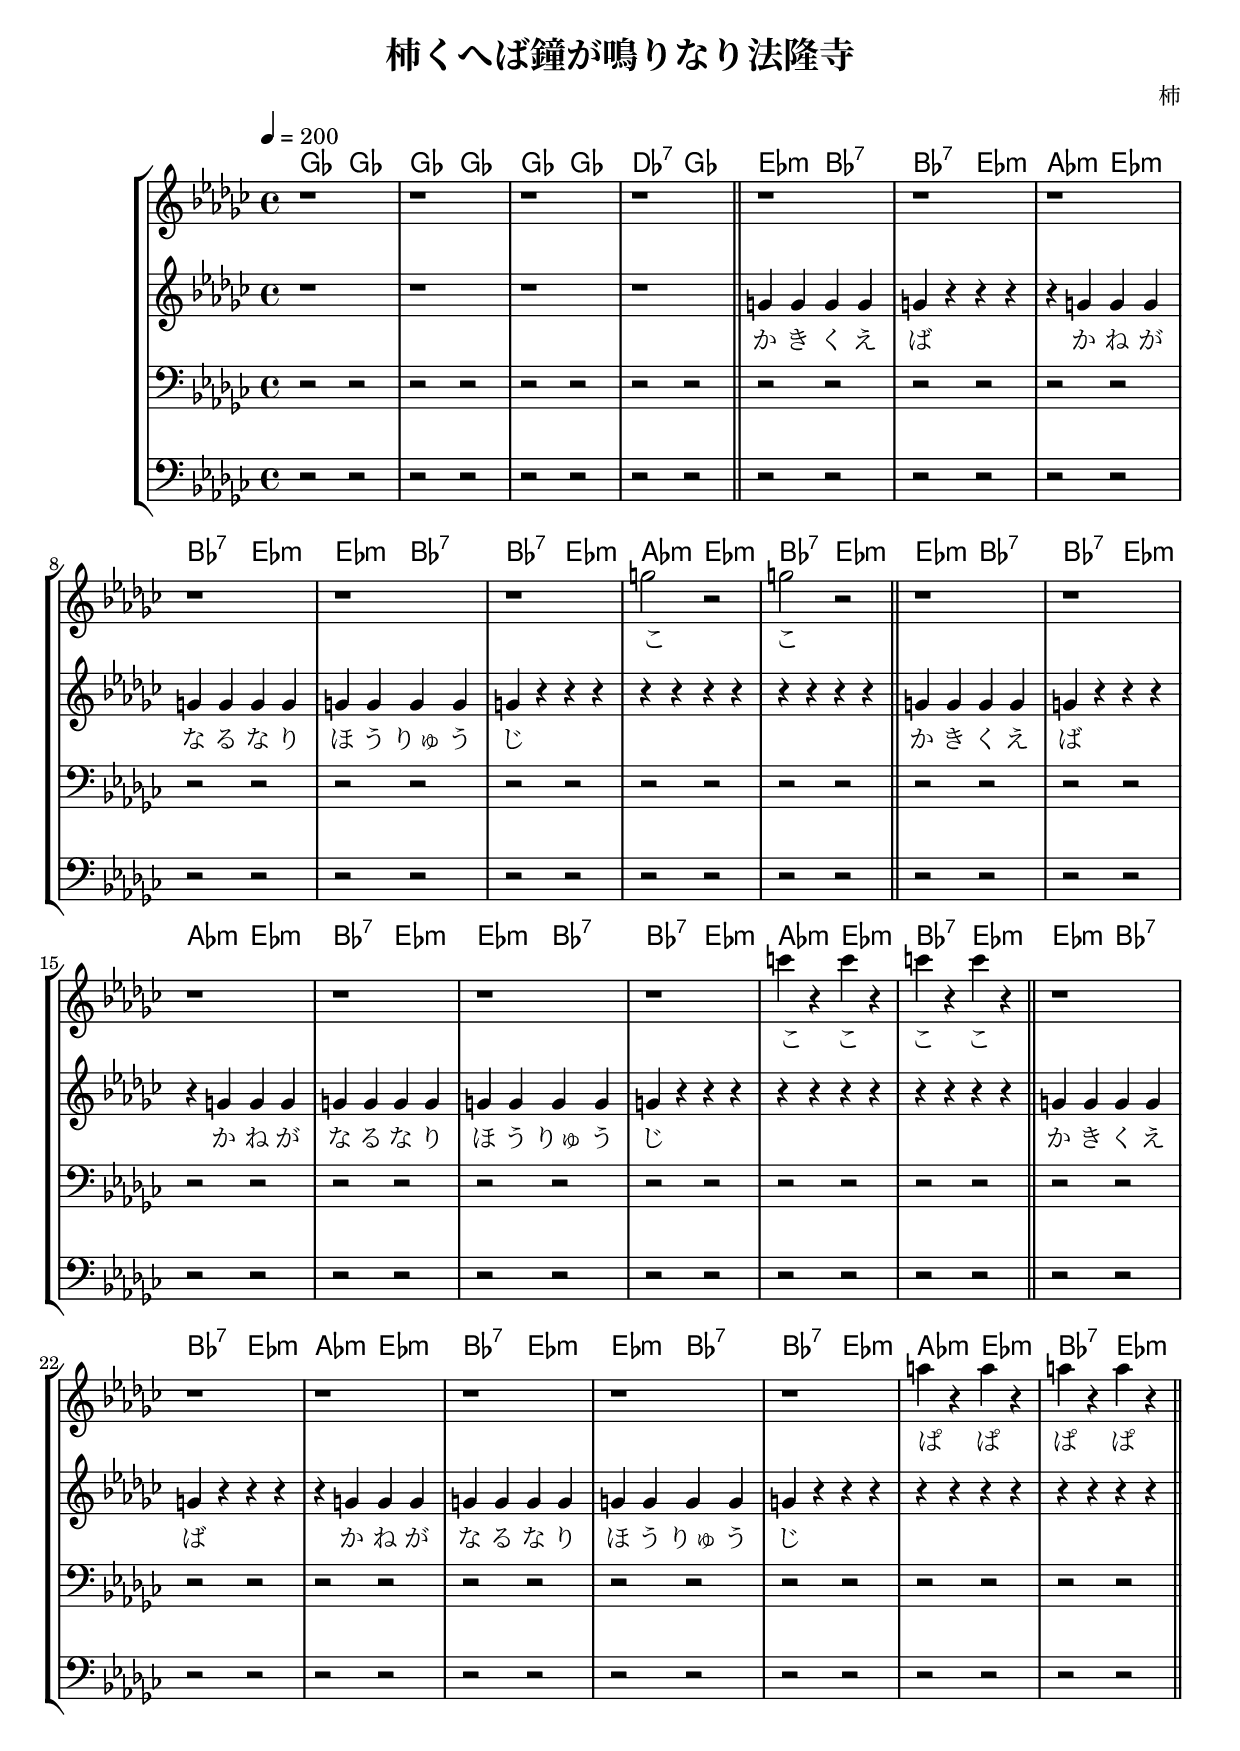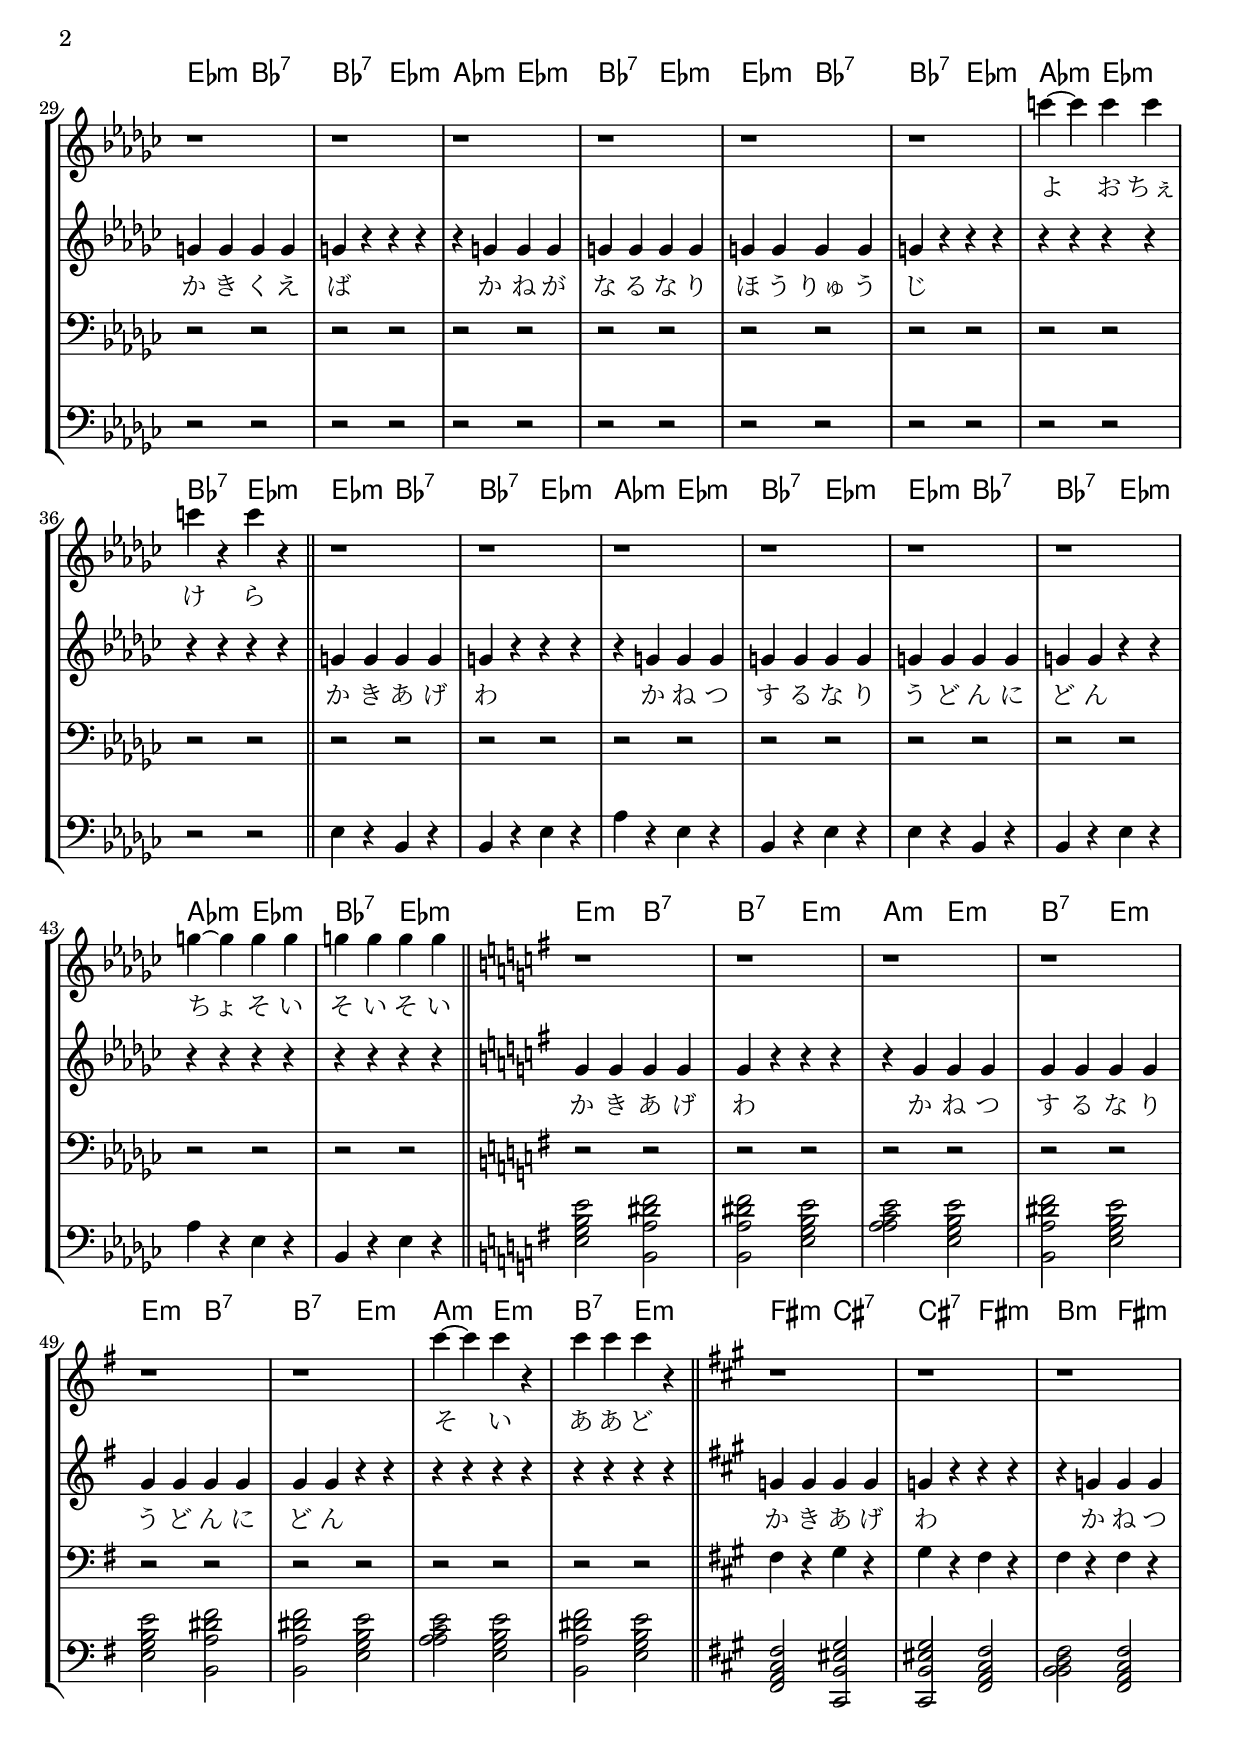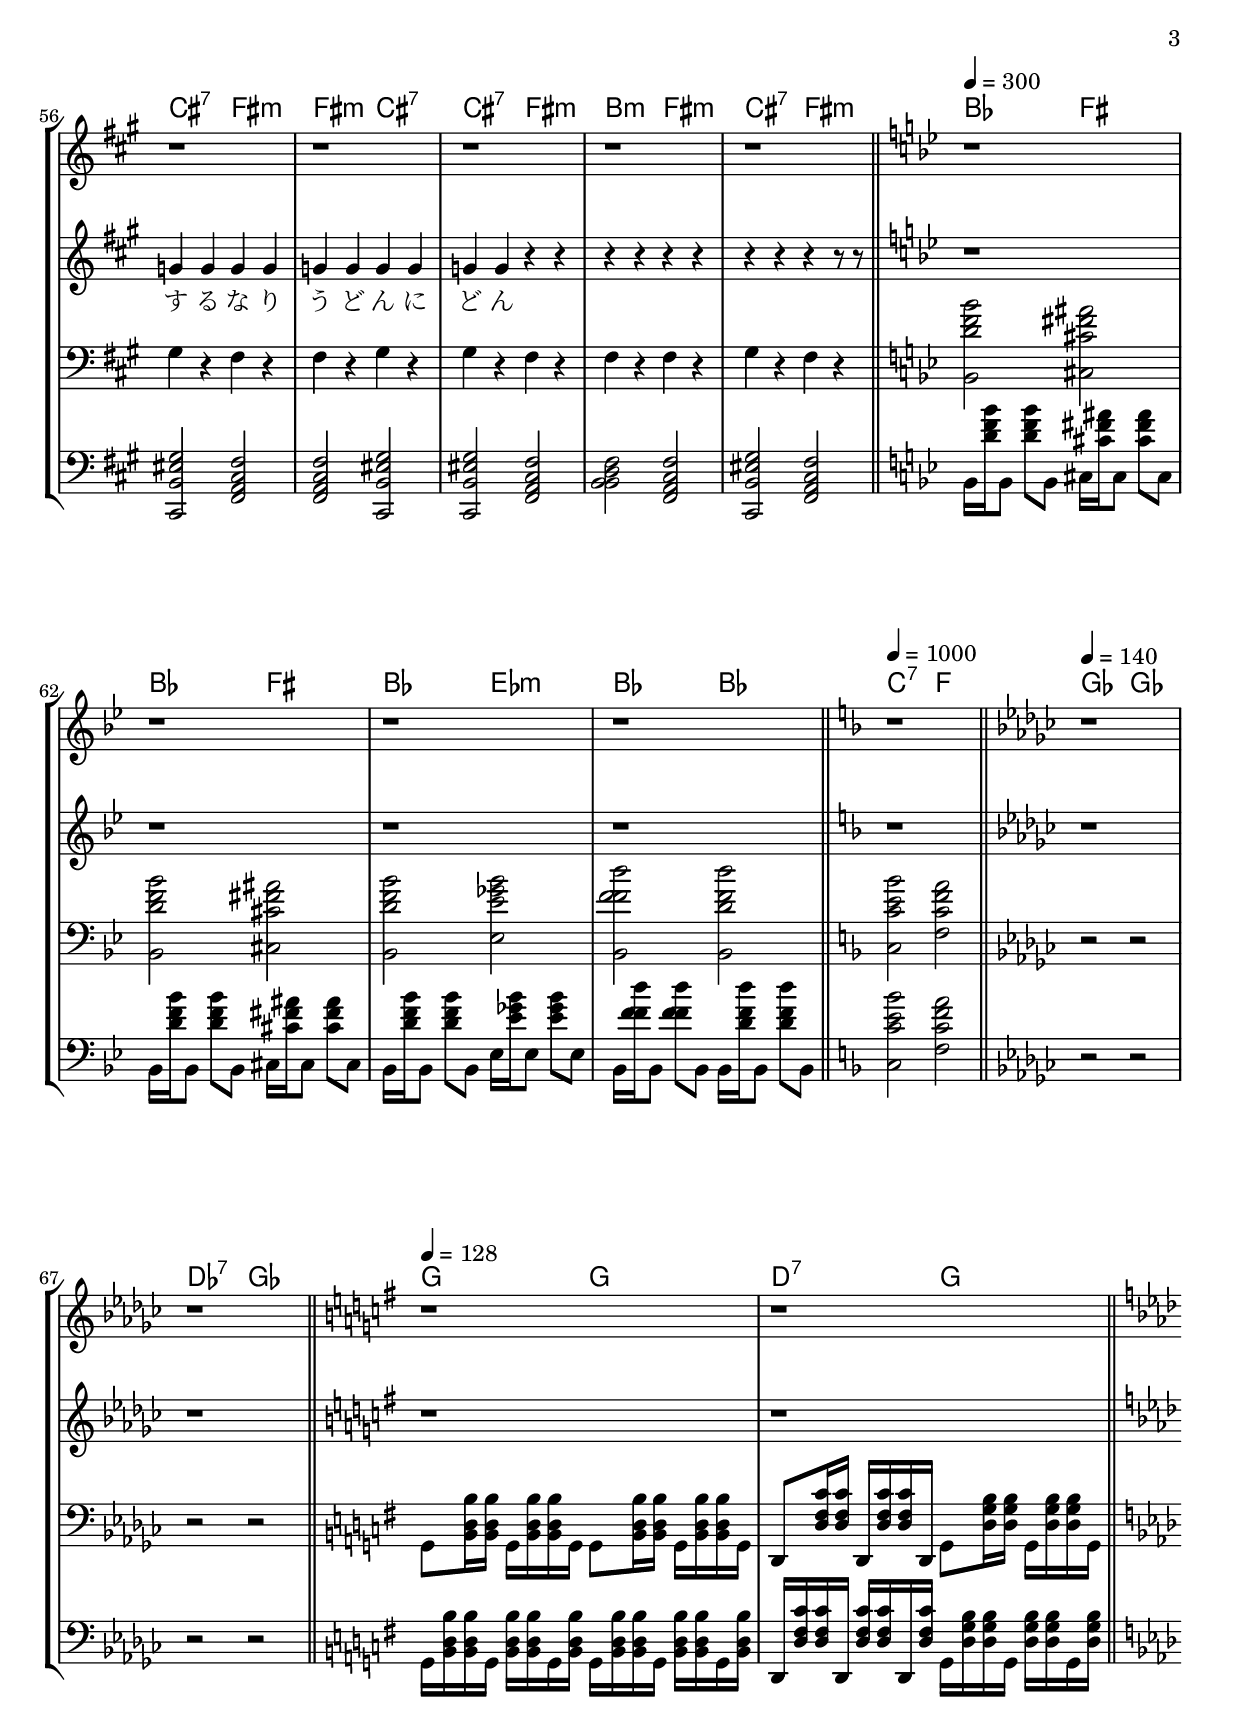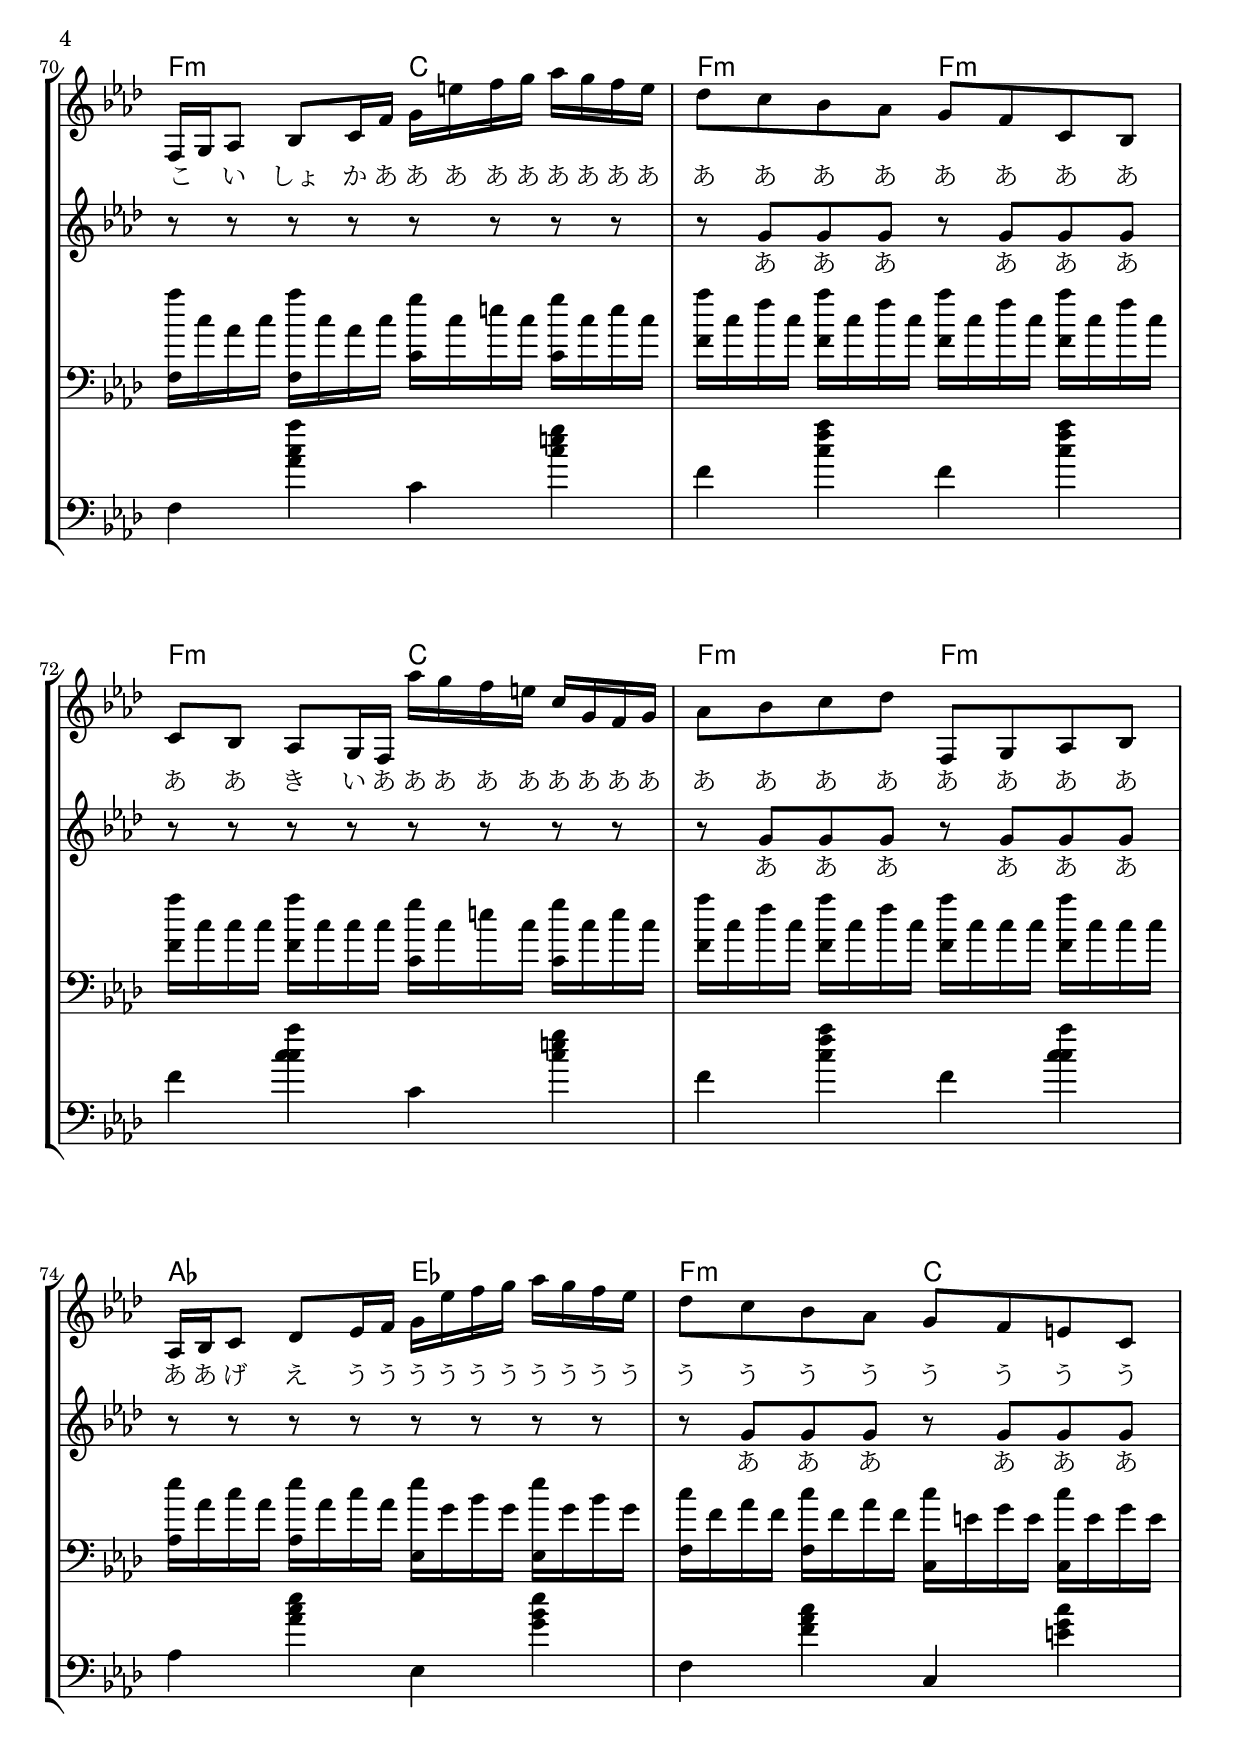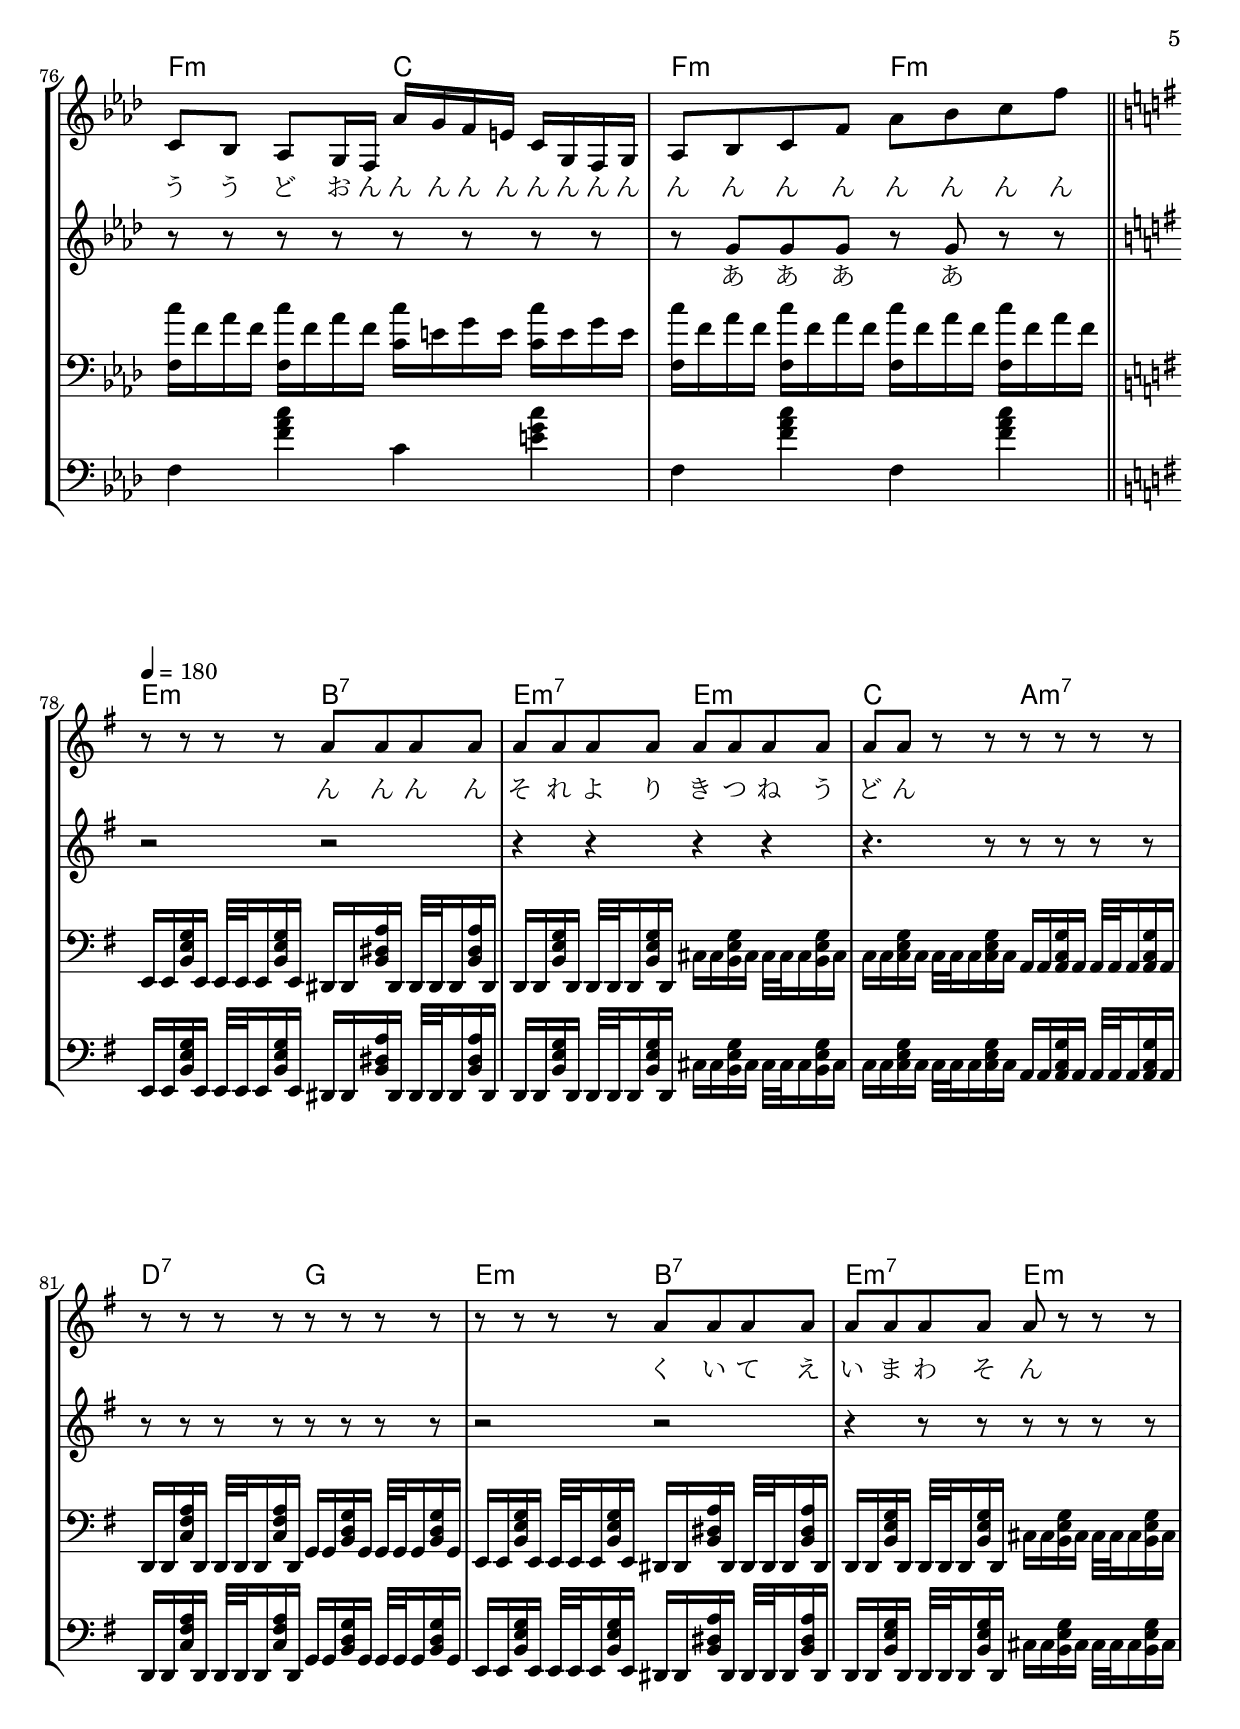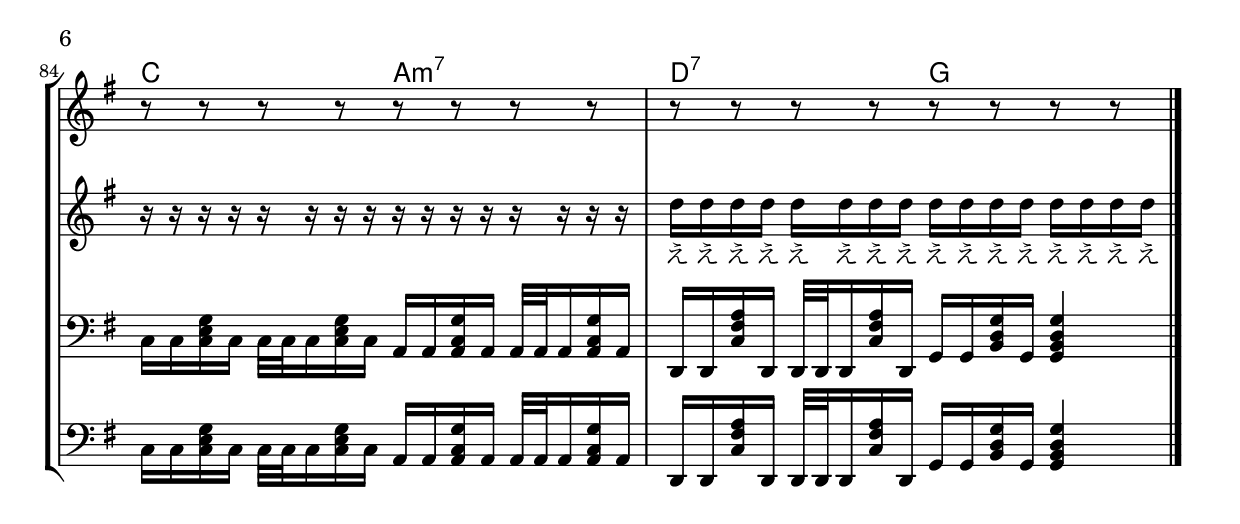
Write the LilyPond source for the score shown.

\version "2.12.1"

\header {
	title = \markup {柿くへば鐘が鳴りなり法隆寺}
	composer = \markup \center-column {柿}
}

harmony = \chordmode {
	ges2 ges ges ges ges ges des:7 ges 

	es:m bes:7 bes:7 es:m as:m es:m bes:7 es:m es:m bes:7 bes:7 es:m as:m es:m bes:7 es:m 

	es:m bes:7 bes:7 es:m as:m es:m bes:7 es:m es:m bes:7 bes:7 es:m as:m es:m bes:7 es:m 

	es:m bes:7 bes:7 es:m as:m es:m bes:7 es:m es:m bes:7 bes:7 es:m as:m es:m bes:7 es:m 

	es:m bes:7 bes:7 es:m as:m es:m bes:7 es:m es:m bes:7 bes:7 es:m as:m es:m bes:7 es:m 

	es:m bes:7 bes:7 es:m as:m es:m bes:7 es:m es:m bes:7 bes:7 es:m as:m es:m bes:7 es:m 

	e:m b:7 b:7 e:m a:m e:m b:7 e:m e:m b:7 b:7 e:m a:m e:m b:7 e:m 

	fis:m cis:7 cis:7 fis:m b:m fis:m cis:7 fis:m fis:m cis:7 cis:7 fis:m b:m fis:m cis:7 fis:m 

	bes fis bes fis bes es:m bes bes 

	c:7 f 

	ges ges des:7 ges 

	g g d:7 g 

	f:m c f:m f:m f:m c f:m f:m as es f:m c f:m c f:m f:m 

	e:m b:7 e:min7 e:m c a:min7 d:7 g e:m b:7 e:min7 e:m c a:min7 d:7 g 
}

melody = {
	\key ges \major
	\tempo 4 = 200
	r1 | r1 | r1 | r1   
	\set Staff.midiInstrument = #"Tubular Bells"
	r1~ 
	r1 
	 r1~ 
	r1 
	 r1~ 
	r1 
	 g''2  r2 
	g''2  r2
	\set Staff.midiInstrument = #"Tubular Bells"
	r1~ 
	r1 
	 r1~ 
	r1 
	 r1~ 
	r1 
	 c'''4  r4  c'''4  r4 
	c'''4  r4  c'''4  r4
	\set Staff.midiInstrument = #"mmi0.38"
	r1~ 
	r1 
	 r1~ 
	r1 
	 r1~ 
	r1 
	 a''4  r4  a''4  r4 
	a''4  r4  a''4  r4
	\set Staff.midiInstrument = #"mmi0.38"
	r1~ 
	r1 
	 r1~ 
	r1 
	 r1~ 
	r1 
	 c'''4  c'''4  c'''4  c'''4 
	c'''4  r4  c'''4  r4
	\set Staff.midiInstrument = #"mmi0.34"
	r1~ 
	r1 
	 r1~ 
	r1 
	 r1~ 
	r1 
	 g''4  g''4  g''4  g''4 
	g''4  g''4  g''4  g''4
	\set Staff.midiInstrument = #"mmi0.34"
		\key g \major
r1~ 
	r1 
	 r1~ 
	r1 
	 r1~ 
	r1 
	 c'''4  c'''4  c'''4  r4 
	c'''4  c'''4  c'''4  r4
	\set Staff.midiInstrument = #"Taiko Drum"
		\key a \major
r1~ 
	r1 
	 r1~ 
	r1 
	 r1~ 
	r1 
	 r1
	r1 	\key bes \major
	\tempo 4 = 300
	r1 | r1 | r1 | r1   
	\key f \major
	\tempo 4 = 1000
	r1   
	\key ges \major
	\tempo 4 = 140
	r1 | r1   
	\key g \major
	\tempo 4 = 128
	r1 | r1   
	\set Staff.midiInstrument = #"fss0.35"
		\key as \major
f16  g16  as8  bes8  c'16  f'16  g'16  e''16  f''16  g''16  as''16  g''16  f''16  e''16 
	des''8  c''8  bes'8  as'8  g'8  f'8  c'8  bes8 
	c'8  bes8  as8  g16  f16  as''16  g''16  f''16  e''16  c''16  g'16  f'16  g'16 
	as'8  bes'8  c''8  des''8  f8  g8  as8  bes8 
	as16  bes16  c'8  des'8  es'16  f'16  g'16  es''16  f''16  g''16  as''16  g''16  f''16  es''16 
	des''8  c''8  bes'8  as'8  g'8  f'8  e'8  c'8 
	c'8  bes8  as8  g16  f16  as'16  g'16  f'16  e'16  c'16  g16  f16  g16 
	as8  bes8  c'8  f'8  as'8  bes'8  c''8  f''8
	\set Staff.midiInstrument = #"mmi0.48"
		\key g \major
	\tempo 4 = 180
r8  r8  r8  r8  a'8  a'8  a'8  a'8 
	a'8  a'8  a'8  a'8  a'8  a'8  a'8  a'8 
	a'8  a'8  r8  r8  r8  r8  r8  r8 
	r8  r8  r8  r8  r8  r8  r8  r8 
	r8  r8  r8  r8  a'8  a'8  a'8  a'8 
	a'8  a'8  a'8  a'8  a'8  r8  r8  r8 
	r8  r8  r8  r8  r8  r8  r8  r8 
	r8  r8  r8  r8  r8  r8  r8  r8
	\bar "|."
}

words = \lyricmode {
	
	こ  こ  
	こ  こ  こ  こ  
	ぱ  ぱ  ぱ  ぱ  
	よ  お  ちぇ  け  ら  ちょ  
	そ  い  そ  い  そ  い  そ  い  
	あ  あ  ど  こ  い  しょ  
	
	
	
	
	
	か  あ  あ  あ  あ  あ  あ  あ  あ  あ  あ  あ  あ  あ  あ  あ  あ  あ  あ  あ  き  い  あ  あ  あ  あ  あ  あ  あ  あ  あ  あ  あ  あ  あ  あ  あ  あ  あ  あ  あ  げ  え  う  う  う  う  う  う  う  う  う  う  う  う  う  う  う  う  う  う  う  う  ど  お  ん  ん  ん  ん  ん  ん  ん  ん  ん  ん  ん  ん  ん  ん  ん  ん  ん  ん  ん  ん  ん  
	そ  れ  よ  り  き  つ  ね  う  ど  ん  く  い  て  え  い  ま  わ  そ  ん  な  き  も  ち  
}

secondmelody = {
	\key ges \major
	\tempo 4 = 200
	r1 | r1 | r1 | r1   
	\set Staff.midiInstrument = #"mmi0.48"
	g'4  g'4  g'4  g'4 
	g'4  r4  r4  r4 
	r4  g'4  g'4  g'4 
	g'4  g'4  g'4  g'4 
	g'4  g'4  g'4  g'4 
	g'4  r4  r4  r4 
	r4  r4  r4  r4 
	r4  r4  r4  r4
	\set Staff.midiInstrument = #"mmi0.34"
	g'4  g'4  g'4  g'4 
	g'4  r4  r4  r4 
	r4  g'4  g'4  g'4 
	g'4  g'4  g'4  g'4 
	g'4  g'4  g'4  g'4 
	g'4  r4  r4  r4 
	r4  r4  r4  r4 
	r4  r4  r4  r4
	\set Staff.midiInstrument = #"fss0.42"
	g'4  g'4  g'4  g'4 
	g'4  r4  r4  r4 
	r4  g'4  g'4  g'4 
	g'4  g'4  g'4  g'4 
	g'4  g'4  g'4  g'4 
	g'4  r4  r4  r4 
	r4  r4  r4  r4 
	r4  r4  r4  r4
	\set Staff.midiInstrument = #"fss0.23"
	g'4  g'4  g'4  g'4 
	g'4  r4  r4  r4 
	r4  g'4  g'4  g'4 
	g'4  g'4  g'4  g'4 
	g'4  g'4  g'4  g'4 
	g'4  r4  r4  r4 
	r4  r4  r4  r4 
	r4  r4  r4  r4
	\set Staff.midiInstrument = #"mmi0.48"
	g'4  g'4  g'4  g'4 
	g'4  r4  r4  r4 
	r4  g'4  g'4  g'4 
	g'4  g'4  g'4  g'4 
	g'4  g'4  g'4  g'4 
	g'4  g'4  r4  r4 
	r4  r4  r4  r4 
	r4  r4  r4  r4
	\set Staff.midiInstrument = #"mmi0.34"
		\key g \major
g'4  g'4  g'4  g'4 
	g'4  r4  r4  r4 
	r4  g'4  g'4  g'4 
	g'4  g'4  g'4  g'4 
	g'4  g'4  g'4  g'4 
	g'4  g'4  r4  r4 
	r4  r4  r4  r4 
	r4  r4  r4  r4
	\set Staff.midiInstrument = #"fss0.32"
		\key a \major
g'4  g'4  g'4  g'4 
	g'4  r4  r4  r4 
	r4  g'4  g'4  g'4 
	g'4  g'4  g'4  g'4 
	g'4  g'4  g'4  g'4 
	g'4  g'4  r4  r4 
	r4  r4  r4  r4 
	r4  r4  r4  r8  	r8 	\key bes \major
	\tempo 4 = 300
	r1 | r1 | r1 | r1   
	\key f \major
	\tempo 4 = 1000
	r1   
	\key ges \major
	\tempo 4 = 140
	r1 | r1   
	\key g \major
	\tempo 4 = 128
	r1 | r1   
	\set Staff.midiInstrument = #"Timpani"
		\key as \major
r8  r8  r8  r8  r8  r8  r8  r8 
	r8  g'8  g'8  g'8  r8  g'8  g'8  g'8 
	r8  r8  r8  r8  r8  r8  r8  r8 
	r8  g'8  g'8  g'8  r8  g'8  g'8  g'8 
	r8  r8  r8  r8  r8  r8  r8  r8 
	r8  g'8  g'8  g'8  r8  g'8  g'8  g'8 
	r8  r8  r8  r8  r8  r8  r8  r8 
	r8  g'8  g'8  g'8  r8  g'8  r8  r8
	\set Staff.midiInstrument = #"Music box"
		\key g \major
	\tempo 4 = 180
r2  r2 
	r4  r4  r4  r4 
	r4.  r8  r8  r8  r8  r8 
	r8  r8  r8  r8  r8  r8  r8  r8 
	r2  r2 
	r4  r8  r8  r8  r8  r8  r8 
	r16  r16  r16  r16  r16  r16  r16  r16  r16  r16  r16  r16  r16  r16  r16  r16 
	d''16  d''16  d''16  d''16  d''16  d''16  d''16  d''16  d''16  d''16  d''16  d''16  d''16  d''16  d''16  d''16
	\bar "|."
}

secondwords = \lyricmode {
	
	か  き  く  え  ば  か  ね  が  な  る  な  り  ほ  う  りゅ  う  じ  
	か  き  く  え  ば  か  ね  が  な  る  な  り  ほ  う  りゅ  う  じ  
	か  き  く  え  ば  か  ね  が  な  る  な  り  ほ  う  りゅ  う  じ  
	か  き  く  え  ば  か  ね  が  な  る  な  り  ほ  う  りゅ  う  じ  
	か  き  あ  げ  わ  か  ね  つ  す  る  な  り  う  ど  ん  に  ど  ん  
	か  き  あ  げ  わ  か  ね  つ  す  る  な  り  う  ど  ん  に  ど  ん  
	か  き  あ  げ  わ  か  ね  つ  す  る  な  り  う  ど  ん  に  ど  ん  
	
	
	
	
	あ  あ  あ  あ  あ  あ  あ  あ  あ  あ  あ  あ  あ  あ  あ  あ  あ  あ  あ  あ  あ  あ  
	え  え  え  え  え  え  え  え  え  え  え  え  え  え  え  え  
}

tempochange = {
	\tempo 4 = 200
	r1 | r1 | r1 | r1 \bar "||"
	\tempo 4 = 200
	r1 | r1 | r1 | r1 | r1 | r1 | r1 | r1 \bar "||"
	\tempo 4 = 200
	r1 | r1 | r1 | r1 | r1 | r1 | r1 | r1 \bar "||"
	\tempo 4 = 200
	r1 | r1 | r1 | r1 | r1 | r1 | r1 | r1 \bar "||"
	\tempo 4 = 200
	r1 | r1 | r1 | r1 | r1 | r1 | r1 | r1 \bar "||"
	\tempo 4 = 200
	r1 | r1 | r1 | r1 | r1 | r1 | r1 | r1 \bar "||"
	\tempo 4 = 200
	r1 | r1 | r1 | r1 | r1 | r1 | r1 | r1 \bar "||"
	\tempo 4 = 200
	r1 | r1 | r1 | r1 | r1 | r1 | r1 | r1 \bar "||"
	\tempo 4 = 300
	r1 | r1 | r1 | r1 \bar "||"
	\tempo 4 = 1000
	r1 \bar "||"
	\tempo 4 = 140
	r1 | r1 \bar "||"
	\tempo 4 = 128
	r1 | r1 \bar "||"
	\tempo 4 = 128
	r1 | r1 | r1 | r1 | r1 | r1 | r1 | r1 \bar "||"
	\tempo 4 = 180
	r1 | r1 | r1 | r1 | r1 | r1 | r1 | r1 \bar "|."
}

mainacc = {
	\clef bass
	\set Staff.midiInstrument = #"Pad 6 (metallic)"
	\key ges \major
	\tempo 4 = 200
	r2
	r2
	r2
	r2
	r2
	r2
	r2
	r2
	\bar "||"

	\set Staff.midiInstrument = #"Pad 6 (metallic)"
	r2
	r2
	r2
	r2
	r2
	r2
	r2
	r2
	r2
	r2
	r2
	r2
	r2
	r2
	r2
	r2
	\bar "||"

	\set Staff.midiInstrument = #"Pad 6 (metallic)"
	r2
	r2
	r2
	r2
	r2
	r2
	r2
	r2
	r2
	r2
	r2
	r2
	r2
	r2
	r2
	r2
	\bar "||"

	\set Staff.midiInstrument = #"Pad 6 (metallic)"
	r2
	r2
	r2
	r2
	r2
	r2
	r2
	r2
	r2
	r2
	r2
	r2
	r2
	r2
	r2
	r2
	\bar "||"

	\set Staff.midiInstrument = #"Pad 6 (metallic)"
	r2
	r2
	r2
	r2
	r2
	r2
	r2
	r2
	r2
	r2
	r2
	r2
	r2
	r2
	r2
	r2
	\bar "||"

	\set Staff.midiInstrument = #"Pad 6 (metallic)"
	r2
	r2
	r2
	r2
	r2
	r2
	r2
	r2
	r2
	r2
	r2
	r2
	r2
	r2
	r2
	r2
	\bar "||"

	\set Staff.midiInstrument = #"Pad 6 (metallic)"
	\key g \major
	r2
	r2
	r2
	r2
	r2
	r2
	r2
	r2
	r2
	r2
	r2
	r2
	r2
	r2
	r2
	r2
	\bar "||"

	\set Staff.midiInstrument = #"Woodblock"
	\key a \major
	fis4 r4
	gis4 r4
	gis4 r4
	fis4 r4
	fis4 r4
	fis4 r4
	gis4 r4
	fis4 r4
	fis4 r4
	gis4 r4
	gis4 r4
	fis4 r4
	fis4 r4
	fis4 r4
	gis4 r4
	fis4 r4
	\bar "||"

	\set Staff.midiInstrument = #"Orchestra Hit"
	\key bes \major
	\tempo 4 = 300
	<bes, d' f' bes'>2
	<cis cis' fis' ais'>2
	<bes, d' f' bes'>2
	<cis cis' fis' ais'>2
	<bes, d' f' bes'>2
	<es es' ges' bes'>2
	<bes, f' f' d''>2
	<bes, d' f' d''>2
	\bar "||"

	\set Staff.midiInstrument = #"Synthstrings 2"
	\key f \major
	\tempo 4 = 1000
	<c c' e' bes'>2
	<f c' f' a'>2
	\bar "||"

	\set Staff.midiInstrument = #"Acoustic grand"
	\key ges \major
	\tempo 4 = 140
	r2
	r2
	r2
	r2
	\bar "||"

	\set Staff.midiInstrument = #"Pad 6 (metallic)"
	\key g \major
	\tempo 4 = 128
	g,8 <b, d b>16 <b, d b>16   g,16 <b, d b>16 <b, d b>16 g,16
	g,8 <b, d b>16 <b, d b>16   g,16 <b, d b>16 <b, d b>16 g,16
	d,8 <d fis c'>16 <d fis c'>16   d,16 <d fis c'>16 <d fis c'>16 d,16
	g,8 <d g b>16 <d g b>16   g,16 <d g b>16 <d g b>16 g,16
	\bar "||"

	\set Staff.midiInstrument = #"Shakuhachi"
	\key as \major
	<f as''>16 c'' as' c'' <f as''> c'' as' c''
	<c' g''>16 c'' e'' c'' <c' g''> c'' e'' c''
	<f' as''>16 c'' f'' c'' <f' as''> c'' f'' c''
	<f' as''>16 c'' f'' c'' <f' as''> c'' f'' c''
	<f' as''>16 c'' c'' c'' <f' as''> c'' c'' c''
	<c' g''>16 c'' e'' c'' <c' g''> c'' e'' c''
	<f' as''>16 c'' f'' c'' <f' as''> c'' f'' c''
	<f' as''>16 c'' c'' c'' <f' as''> c'' c'' c''
	<as es''>16 as' c'' as' <as es''> as' c'' as'
	<es es''>16 g' bes' g' <es es''> g' bes' g'
	<f c''>16 f' as' f' <f c''> f' as' f'
	<c c''>16 e' g' e' <c c''> e' g' e'
	<f c''>16 f' as' f' <f c''> f' as' f'
	<c' c''>16 e' g' e' <c' c''> e' g' e'
	<f c''>16 f' as' f' <f c''> f' as' f'
	<f c''>16 f' as' f' <f c''> f' as' f'
	\bar "||"

	\set Staff.midiInstrument = #"Electric Bass (finger)"
	\key g \major
	\tempo 4 = 180
	e,16 e,16 <b, e g>16 e,16   e,32 e,32 e,16 <b, e g>16 e,16
	dis,16 dis,16 <b, dis a>16 dis,16   dis,32 dis,32 dis,16 <b, dis a>16 dis,16
	d,16 d,16 <b, e g>16 d,16   d,32 d,32 d,16 <b, e g>16 d,16
	cis16 cis16 <b, e g>16 cis16   cis32 cis32 cis16 <b, e g>16 cis16
	c16 c16 <c e g>16 c16   c32 c32 c16 <c e g>16 c16
	a,16 a,16 <a, c g>16 a,16   a,32 a,32 a,16 <a, c g>16 a,16
	d,16 d,16 <c fis a>16 d,16   d,32 d,32 d,16 <c fis a>16 d,16
	g,16 g,16 <b, d g>16 g,16   g,32 g,32 g,16 <b, d g>16 g,16
	e,16 e,16 <b, e g>16 e,16   e,32 e,32 e,16 <b, e g>16 e,16
	dis,16 dis,16 <b, dis a>16 dis,16   dis,32 dis,32 dis,16 <b, dis a>16 dis,16
	d,16 d,16 <b, e g>16 d,16   d,32 d,32 d,16 <b, e g>16 d,16
	cis16 cis16 <b, e g>16 cis16   cis32 cis32 cis16 <b, e g>16 cis16
	c16 c16 <c e g>16 c16   c32 c32 c16 <c e g>16 c16
	a,16 a,16 <a, c g>16 a,16   a,32 a,32 a,16 <a, c g>16 a,16
	d,16 d,16 <c fis a>16 d,16   d,32 d,32 d,16 <c fis a>16 d,16
	g,16 g,16 <b, d g>16 g,16 <g, b, d g>4
	\bar "|."
}

subacc = {
	\clef bass
	\set Staff.midiInstrument = #"FX 2 (soundtrack)"
	\key ges \major
	\tempo 4 = 200
	r2
	r2
	r2
	r2
	r2
	r2
	r2
	r2
	\bar "||"

	\set Staff.midiInstrument = #"FX 2 (soundtrack)"
	r2
	r2
	r2
	r2
	r2
	r2
	r2
	r2
	r2
	r2
	r2
	r2
	r2
	r2
	r2
	r2
	\bar "||"

	\set Staff.midiInstrument = #"FX 2 (soundtrack)"
	r2
	r2
	r2
	r2
	r2
	r2
	r2
	r2
	r2
	r2
	r2
	r2
	r2
	r2
	r2
	r2
	\bar "||"

	\set Staff.midiInstrument = #"FX 2 (soundtrack)"
	r2
	r2
	r2
	r2
	r2
	r2
	r2
	r2
	r2
	r2
	r2
	r2
	r2
	r2
	r2
	r2
	\bar "||"

	\set Staff.midiInstrument = #"FX 2 (soundtrack)"
	r2
	r2
	r2
	r2
	r2
	r2
	r2
	r2
	r2
	r2
	r2
	r2
	r2
	r2
	r2
	r2
	\bar "||"

	\set Staff.midiInstrument = #"FX 2 (soundtrack)"
	es4 r4
	bes,4 r4
	bes,4 r4
	es4 r4
	as4 r4
	es4 r4
	bes,4 r4
	es4 r4
	es4 r4
	bes,4 r4
	bes,4 r4
	es4 r4
	as4 r4
	es4 r4
	bes,4 r4
	es4 r4
	\bar "||"

	\set Staff.midiInstrument = #"FX 2 (soundtrack)"
	\key g \major
	<e g b e'>2
	<b, a dis' fis'>2
	<b, a dis' fis'>2
	<e g b e'>2
	<a a c' e'>2
	<e g b e'>2
	<b, a dis' fis'>2
	<e g b e'>2
	<e g b e'>2
	<b, a dis' fis'>2
	<b, a dis' fis'>2
	<e g b e'>2
	<a a c' e'>2
	<e g b e'>2
	<b, a dis' fis'>2
	<e g b e'>2
	\bar "||"

	\set Staff.midiInstrument = #"FX 2 (soundtrack)"
	\key a \major
	<fis, a, cis fis>2
	<cis, b, eis gis>2
	<cis, b, eis gis>2
	<fis, a, cis fis>2
	<b, b, d fis>2
	<fis, a, cis fis>2
	<cis, b, eis gis>2
	<fis, a, cis fis>2
	<fis, a, cis fis>2
	<cis, b, eis gis>2
	<cis, b, eis gis>2
	<fis, a, cis fis>2
	<b, b, d fis>2
	<fis, a, cis fis>2
	<cis, b, eis gis>2
	<fis, a, cis fis>2
	\bar "||"

	\set Staff.midiInstrument = #"Woodblock"
	\key bes \major
	\tempo 4 = 300
	bes,16 <d' f' bes'>16 bes,8 <d' f' bes'>8 bes,8
	cis16 <cis' fis' ais'>16 cis8 <cis' fis' ais'>8 cis8
	bes,16 <d' f' bes'>16 bes,8 <d' f' bes'>8 bes,8
	cis16 <cis' fis' ais'>16 cis8 <cis' fis' ais'>8 cis8
	bes,16 <d' f' bes'>16 bes,8 <d' f' bes'>8 bes,8
	es16 <es' ges' bes'>16 es8 <es' ges' bes'>8 es8
	bes,16 <f' f' d''>16 bes,8 <f' f' d''>8 bes,8
	bes,16 <d' f' d''>16 bes,8 <d' f' d''>8 bes,8
	\bar "||"

	\set Staff.midiInstrument = #"FX 2 (soundtrack)"
	\key f \major
	\tempo 4 = 1000
	<c c' e' bes'>2
	<f c' f' a'>2
	\bar "||"

	\set Staff.midiInstrument = #"Acoustic grand"
	\key ges \major
	\tempo 4 = 140
	r2
	r2
	r2
	r2
	\bar "||"

	\set Staff.midiInstrument = #"Guitar harmonics"
	\key g \major
	\tempo 4 = 128
	g,16 <b, d b>16 <b, d b>16 g,16   <b, d b>16 <b, d b>16 g,16 <b, d b>16
	g,16 <b, d b>16 <b, d b>16 g,16   <b, d b>16 <b, d b>16 g,16 <b, d b>16
	d,16 <d fis c'>16 <d fis c'>16 d,16   <d fis c'>16 <d fis c'>16 d,16 <d fis c'>16
	g,16 <d g b>16 <d g b>16 g,16   <d g b>16 <d g b>16 g,16 <d g b>16
	\bar "||"

	\set Staff.midiInstrument = #"Koto"
	\key as \major
	f4 <c'' as' as''>4
	c'4 <c'' e'' g''>4
	f'4 <c'' f'' as''>4
	f'4 <c'' f'' as''>4
	f'4 <c'' c'' as''>4
	c'4 <c'' e'' g''>4
	f'4 <c'' f'' as''>4
	f'4 <c'' c'' as''>4
	as4 <as' c'' es''>4
	es4 <g' bes' es''>4
	f4 <f' as' c''>4
	c4 <e' g' c''>4
	f4 <f' as' c''>4
	c'4 <e' g' c''>4
	f4 <f' as' c''>4
	f4 <f' as' c''>4
	\bar "||"

	\set Staff.midiInstrument = #"Pad 6 (metallic)"
	\key g \major
	\tempo 4 = 180
	e,16 e,16 <b, e g>16 e,16   e,32 e,32 e,16 <b, e g>16 e,16
	dis,16 dis,16 <b, dis a>16 dis,16   dis,32 dis,32 dis,16 <b, dis a>16 dis,16
	d,16 d,16 <b, e g>16 d,16   d,32 d,32 d,16 <b, e g>16 d,16
	cis16 cis16 <b, e g>16 cis16   cis32 cis32 cis16 <b, e g>16 cis16
	c16 c16 <c e g>16 c16   c32 c32 c16 <c e g>16 c16
	a,16 a,16 <a, c g>16 a,16   a,32 a,32 a,16 <a, c g>16 a,16
	d,16 d,16 <c fis a>16 d,16   d,32 d,32 d,16 <c fis a>16 d,16
	g,16 g,16 <b, d g>16 g,16   g,32 g,32 g,16 <b, d g>16 g,16
	e,16 e,16 <b, e g>16 e,16   e,32 e,32 e,16 <b, e g>16 e,16
	dis,16 dis,16 <b, dis a>16 dis,16   dis,32 dis,32 dis,16 <b, dis a>16 dis,16
	d,16 d,16 <b, e g>16 d,16   d,32 d,32 d,16 <b, e g>16 d,16
	cis16 cis16 <b, e g>16 cis16   cis32 cis32 cis16 <b, e g>16 cis16
	c16 c16 <c e g>16 c16   c32 c32 c16 <c e g>16 c16
	a,16 a,16 <a, c g>16 a,16   a,32 a,32 a,16 <a, c g>16 a,16
	d,16 d,16 <c fis a>16 d,16   d,32 d,32 d,16 <c fis a>16 d,16
	g,16 g,16 <b, d g>16 g,16 <g, b, d g>4
	\bar "|."
}

percA = {
	\drummode {
	cymr4 cymr4 cymr4 cymr4  |cymr4 cymr8 cymr16 cymr16 cymr4 cymr4  |cymr4 cymr4 cymr4 cymr4  |cymr4 cymr2.  \bar "||"
	cymr4 cymr4 cymr4 cymr4  |cymr4 cymr8 cymr16 cymr16 cymr4 cymr4  |cymr4 cymr4 cymr4 cymr4  |cymr4 cymr2.  |cymr4 cymr4 cymr4 cymr4  |cymr4 cymr8 cymr16 cymr16 cymr4 cymr4  |cymr4 cymr4 cymr4 cymr4  |cymr4 cymr2.  \bar "||"
	cymr4 cymr4 cymr4 cymr4  |cymr4 cymr8 cymr16 cymr16 cymr4 cymr4  |cymr4 cymr4 cymr4 cymr4  |cymr4 cymr2.  |cymr4 cymr4 cymr4 cymr4  |cymr4 cymr8 cymr16 cymr16 cymr4 cymr4  |cymr4 cymr4 cymr4 cymr4  |cymr4 cymr2.  \bar "||"
	cymr4 cymr4 cymr4 cymr4  |cymr4 cymr8 cymr16 cymr16 cymr4 cymr4  |cymr4 cymr4 cymr4 cymr4  |cymr4 cymr2.  |cymr4 cymr4 cymr4 cymr4  |cymr4 cymr8 cymr16 cymr16 cymr4 cymr4  |cymr4 cymr4 cymr4 cymr4  |cymr4 cymr2.  \bar "||"
	cymr4 cymr4 cymr4 cymr4  |cymr4 cymr8 cymr16 cymr16 cymr4 cymr4  |cymr4 cymr4 cymr4 cymr4  |cymr4 cymr2.  |cymr4 cymr4 cymr4 cymr4  |cymr4 cymr8 cymr16 cymr16 cymr4 cymr4  |cymr4 cymr4 cymr4 cymr4  |cymr4 cymr2.  \bar "||"
	cymr4 cymr4 cymr4 cymr4  |cymr4 cymr8 cymr16 cymr16 cymr4 cymr4  |cymr4 cymr4 cymr4 cymr4  |cymr4 cymr2.  |cymr4 cymr4 cymr4 cymr4  |cymr4 cymr8 cymr16 cymr16 cymr4 cymr4  |cymr4 cymr4 cymr4 cymr4  |cymr4 cymr2.  \bar "||"
	cymr4 cymr4 cymr4 cymr4  |cymr4 cymr8 cymr16 cymr16 cymr4 cymr4  |cymr4 cymr4 cymr4 cymr4  |cymr4 cymr2.  |cymr4 cymr4 cymr4 cymr4  |cymr4 cymr8 cymr16 cymr16 cymr4 cymr4  |cymr4 cymr4 cymr4 cymr4  |cymr4 cymr2.  \bar "||"
	cymr4 cymr4 cymr4 cymr4  |cymr4 cymr8 cymr16 cymr16 cymr4 cymr4  |cymr4 cymr4 cymr4 cymr4  |cymr4 cymr2.  |cymr4 cymr4 cymr4 cymr4  |cymr4 cymr8 cymr16 cymr16 cymr4 cymr4  |cymr4 cymr4 cymr4 cymr4  |cymr4 cymr2.  \bar "||"
	r1 |r1 |r1 |r1 \bar "||"
	r1 \bar "||"
	r1 |r1 \bar "||"
	r1  |hh4 hh4 hh2  \bar "||"
	cymr4 cymr4 cymr4 cymr4  |cymr4 cymr8 cymr16 cymr16 cymr4 cymr4  |cymr4 cymr4 cymr4 cymr4  |cymr4 cymr2.  |cymr4 cymr4 cymr4 cymr4  |cymr4 cymr8 cymr16 cymr16 cymr4 cymr4  |cymr4 cymr4 cymr4 cymr4  |cymr4 cymr2.  \bar "||"
	r4 hh8. hh4 r16 hh4  |hh4 hh8 hh4. hh4  |hh4 hh8. hh4 r16 hh4  |hh4 hh8 hh4. hh4  |r4 hh8. hh4 r16 hh4  |hh4 hh8 hh4. hh4  |hh4 hh8. hh4 r16 hh4  |hh4 hh8 hh4. hh4  \bar "|."
	}
}

percB = {
	\drummode {
	r2 sn2  |r2 sn2  |r2 sn2  |r8 sn8 sn2.  \bar "||"
	r2 sn2  |r2 sn2  |r2 sn2  |r8 sn8 sn2.  |r2 sn2  |r2 sn2  |r2 sn2  |r8 sn8 sn2.  \bar "||"
	r2 sn2  |r2 sn2  |r2 sn2  |r8 sn8 sn2.  |r2 sn2  |r2 sn2  |r2 sn2  |r8 sn8 sn2.  \bar "||"
	r2 sn2  |r2 sn2  |r2 sn2  |r8 sn8 sn2.  |r2 sn2  |r2 sn2  |r2 sn2  |r8 sn8 sn2.  \bar "||"
	r2 sn2  |r2 sn2  |r2 sn2  |r8 sn8 sn2.  |r2 sn2  |r2 sn2  |r2 sn2  |r8 sn8 sn2.  \bar "||"
	r2 sn2  |r2 sn2  |r2 sn2  |r8 sn8 sn2.  |r2 sn2  |r2 sn2  |r2 sn2  |r8 sn8 sn2.  \bar "||"
	r2 sn2  |r2 sn2  |r2 sn2  |r8 sn8 sn2.  |r2 sn2  |r2 sn2  |r2 sn2  |r8 sn8 sn2.  \bar "||"
	r2 sn2  |r2 sn2  |r2 sn2  |r8 sn8 sn2.  |r2 sn2  |r2 sn2  |r2 sn2  |r8 sn8 sn2.  \bar "||"
	r1 |r1 |r1 |r1 \bar "||"
	r1 \bar "||"
	r1 |r1 \bar "||"
	sn4 sn4 sn4 sn4  |r4 sn4 r16 sn16 sn16 sn16 sn16 sn16 sn16 sn16  \bar "||"
	r2 sn2  |r2 sn2  |r2 sn2  |r8 sn8 sn2.  |r2 sn2  |r2 sn2  |r2 sn2  |r8 sn8 sn2.  \bar "||"
	r8 hhp4 hhp4 hhp4 hhp8  |r8 hhp2 hhp4 hhp8  |r8 hhp4 hhp4 hhp4 hhp8  |r8 hhp2 hhp4 hhp8  |r8 hhp4 hhp4 hhp4 hhp8  |r8 hhp2 hhp4 hhp8  |r8 hhp4 hhp4 hhp4 hhp8  |r8 hhp2 hhp4.  \bar "|."
	}
}

percC = {
	\drummode {
	bd2. r8 bd8  |bd2. r8 bd8  |bd2. r8 bd8  |bd2 r8 bd4.  \bar "||"
	bd2. r8 bd8  |bd2. r8 bd8  |bd2. r8 bd8  |bd4. bd8 bd4. bd8  |bd2. r8 bd8  |bd2. r8 bd8  |bd2. r8 bd8  |bd2 r8 bd4.  \bar "||"
	bd2. r8 bd8  |bd2. r8 bd8  |bd2. r8 bd8  |bd4. bd8 bd4. bd8  |bd2. r8 bd8  |bd2. r8 bd8  |bd2. r8 bd8  |bd2 r8 bd4.  \bar "||"
	bd2. r8 bd8  |bd2. r8 bd8  |bd2. r8 bd8  |bd4. bd8 bd4. bd8  |bd2. r8 bd8  |bd2. r8 bd8  |bd2. r8 bd8  |bd2 r8 bd4.  \bar "||"
	bd2. r8 bd8  |bd2. r8 bd8  |bd2. r8 bd8  |bd4. bd8 bd4. bd8  |bd2. r8 bd8  |bd2. r8 bd8  |bd2. r8 bd8  |bd2 r8 bd4.  \bar "||"
	bd2. r8 bd8  |bd2. r8 bd8  |bd2. r8 bd8  |bd4. bd8 bd4. bd8  |bd2. r8 bd8  |bd2. r8 bd8  |bd2. r8 bd8  |bd2 r8 bd4.  \bar "||"
	bd2. r8 bd8  |bd2. r8 bd8  |bd2. r8 bd8  |bd4. bd8 bd4. bd8  |bd2. r8 bd8  |bd2. r8 bd8  |bd2. r8 bd8  |bd2 r8 bd4.  \bar "||"
	bd2. r8 bd8  |bd2. r8 bd8  |bd2. r8 bd8  |bd4. bd8 bd4. bd8  |bd2. r8 bd8  |bd2. r8 bd8  |bd2. r8 bd8  |bd2 r8 bd4.  \bar "||"
	r1 |r1 |r1 |r1 \bar "||"
	r1 \bar "||"
	r1 |r1 \bar "||"
	bd16 bd16 bd16 bd16 bd16 bd16 bd16 bd16 bd16 bd16 bd16 bd16 bd16 bd16 bd16 bd16  |bd8 bd8 bd8 bd8 bd8 bd8 bd8 bd8  \bar "||"
	bd2. r8 bd8  |bd2. r8 bd8  |bd2. r8 bd8  |bd4. bd8 bd4. bd8  |bd2. r8 bd8  |bd2. r8 bd8  |bd2. r8 bd8  |bd2 r8 bd4.  \bar "||"
	r4 sn2 sn8. sn16  |r4 sn2 sn8. sn16  |r4 sn2 sn8. sn16  |r4 sn2 sn8. sn16  |r4 sn2 sn8. sn16  |r4 sn2 sn8. sn16  |r4 sn2 sn8. sn16  |r4 sn2 sn8 sn16 sn16  \bar "|."
	}
}

percD = {
	\drummode {
	r1 |r1 |r1 |r8. tommh8. tommh2 r8  \bar "||"
	r1 |r1 |r1 |r2 r8 tommh8 tommh4  |r1 |r1 |r1 |r8. tommh8. tommh2 r8  \bar "||"
	r1 |r1 |r1 |r2 r8 tommh8 tommh4  |r1 |r1 |r1 |r8. tommh8. tommh2 r8  \bar "||"
	r1 |r1 |r1 |r2 r8 tommh8 tommh4  |r1 |r1 |r1 |r8. tommh8. tommh2 r8  \bar "||"
	r1 |r1 |r1 |r2 r8 tommh8 tommh4  |r1 |r1 |r1 |r8. tommh8. tommh2 r8  \bar "||"
	r1 |r1 |r1 |r2 r8 tommh8 tommh4  |r1 |r1 |r1 |r8. tommh8. tommh2 r8  \bar "||"
	r1 |r1 |r1 |r2 r8 tommh8 tommh4  |r1 |r1 |r1 |r8. tommh8. tommh2 r8  \bar "||"
	r1 |r1 |r1 |r2 r8 tommh8 tommh4  |r1 |r1 |r1 |r8. tommh8. tommh2 r8  \bar "||"
	r1 |r1 |r1 |r1 \bar "||"
	r1 \bar "||"
	r1 |r1 \bar "||"
	r1  |r8 hho4 hho2 r8  \bar "||"
	r1 |r1 |r1 |r2 r8 tommh8 tommh4  |r1 |r1 |r1 |r8. tommh8. tommh2 r8  \bar "||"
	bd4. r16 bd8. bd4 bd8  |bd8 bd4 r16 bd8. bd4 bd8  |bd4. r16 bd8. bd4 bd8  |bd8 bd4 r16 bd8. bd4 bd8  |bd4. r16 bd8. bd4 bd8  |bd8 bd4 r16 bd8. bd4 bd8  |bd4. r16 bd8. bd4 bd8  |bd8 bd4 r16 bd8. bd4 bd8  \bar "|."
	}
}

percE = {
	\drummode {
	r1 |r1 |r1 |r2. toml8 toml8  \bar "||"
	r1 |r1 |r1 |r2. r8 toml8  |r1 |r1 |r1 |r2. toml8 toml8  \bar "||"
	r1 |r1 |r1 |r2. r8 toml8  |r1 |r1 |r1 |r2. toml8 toml8  \bar "||"
	r1 |r1 |r1 |r2. r8 toml8  |r1 |r1 |r1 |r2. toml8 toml8  \bar "||"
	r1 |r1 |r1 |r2. r8 toml8  |r1 |r1 |r1 |r2. toml8 toml8  \bar "||"
	r1 |r1 |r1 |r2. r8 toml8  |r1 |r1 |r1 |r2. toml8 toml8  \bar "||"
	r1 |r1 |r1 |r2. r8 toml8  |r1 |r1 |r1 |r2. toml8 toml8  \bar "||"
	r1 |r1 |r1 |r2. r8 toml8  |r1 |r1 |r1 |r2. toml8 toml8  \bar "||"
	r1 |r1 |r1 |r1 \bar "||"
	r1 \bar "||"
	r1 |r1 \bar "||"
	cymc4 cymc4 cymc4 cymc4  |r1 \bar "||"
	r1 |r1 |r1 |r2. r8 toml8  |r1 |r1 |r1 |r2. toml8 toml8  \bar "||"
	r1  |r4. r16 hho2 r16  |r1  |r4. r16 hho2 r16  |r1  |r4. r16 hho2 r16  |r1  |r4. r16 hho2 r16  \bar "|."
	}
}

percF = {
	\drummode {
	r1 |r1 |r1 |hho1  \bar "||"
	r1 |r1 |r1 |r1 |r1 |r1 |r1 |hho1  \bar "||"
	r1 |r1 |r1 |r1 |r1 |r1 |r1 |hho1  \bar "||"
	r1 |r1 |r1 |r1 |r1 |r1 |r1 |hho1  \bar "||"
	r1 |r1 |r1 |r1 |r1 |r1 |r1 |hho1  \bar "||"
	r1 |r1 |r1 |r1 |r1 |r1 |r1 |hho1  \bar "||"
	r1 |r1 |r1 |r1 |r1 |r1 |r1 |hho1  \bar "||"
	r1 |r1 |r1 |r1 |r1 |r1 |r1 |hho1  \bar "||"
	r1 | r1 | r1 | r1 \bar "||"
	r1 \bar "||"
	r1 | r1 \bar "||"
	r8 tommh2 tommh8. tommh16 tommh8  |r1 \bar "||"
	r1 |r1 |r1 |r1 |r1 |r1 |r1 |hho1  \bar "||"
	cymc1  |r1 |r1 |r1 |cymc1  |r1 |r1 |r1 \bar "|."
	}
}

percG = {
	\drummode {
	r1 | r1 | r1 | r1 \bar "||"
	r1 | r1 | r1 | r1 | r1 | r1 | r1 | r1 \bar "||"
	r1 | r1 | r1 | r1 | r1 | r1 | r1 | r1 \bar "||"
	r1 | r1 | r1 | r1 | r1 | r1 | r1 | r1 \bar "||"
	r1 | r1 | r1 | r1 | r1 | r1 | r1 | r1 \bar "||"
	r1 | r1 | r1 | r1 | r1 | r1 | r1 | r1 \bar "||"
	r1 | r1 | r1 | r1 | r1 | r1 | r1 | r1 \bar "||"
	r1 | r1 | r1 | r1 | r1 | r1 | r1 | r1 \bar "||"
	r1 | r1 | r1 | r1 \bar "||"
	r1 \bar "||"
	r1 | r1 \bar "||"
	r4. toml16 toml2 toml16  |r1 \bar "||"
	r1 | r1 | r1 | r1 | r1 | r1 | r1 | r1 \bar "||"
	r1 | r1 | r1 | r1 | r1 | r1 | r1 | r1 \bar "|."
	}
}

\score {
	<<
		\new StaffGroup <<
			\new ChordNames {\harmony}
			\new Voice = "melody" {\melody}
			\new Lyrics \lyricsto "melody" \words
			\new Voice = "secondmelody" {\secondmelody}
			\new Lyrics \lyricsto "secondmelody" \secondwords
			\new Staff = "mainacc" {\mainacc}
			\new Staff = "subacc" {\subacc}
		>>
	>>
	\layout { }
}
